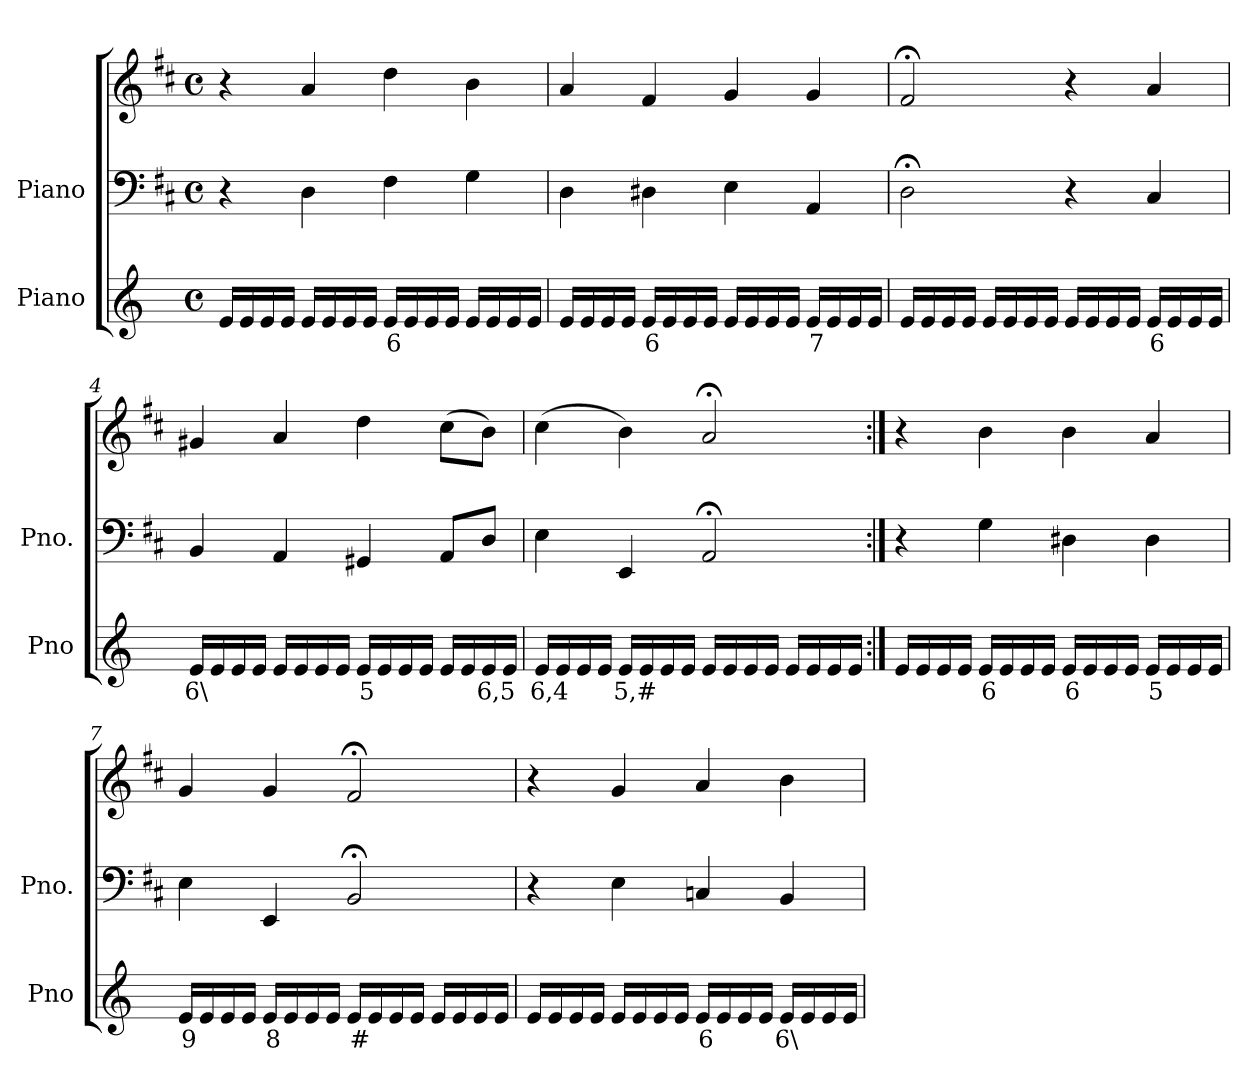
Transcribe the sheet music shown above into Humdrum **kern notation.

**kern	**text	**kern	**kern
*part2	*part2	*part1	*part1
*staff3	*staff3	*staff2	*staff1
*I"Piano	*	*I"Piano	*
*I'Pno	*	*I'Pno.	*
*clefG2	*	*clefF4	*clefG2
*k[]	*	*k[f#c#]	*k[f#c#]
*M4/4	*	*M4/4	*M4/4
*met(c)	*	*met(c)	*met(c)
=1	=1	=1	=1
16e/LL	.	4r	4r
16e/	.	.	.
16e/	.	.	.
16e/JJ	.	.	.
16e/LL	.	4D\	4a/
16e/	.	.	.
16e/	.	.	.
16e/JJ	.	.	.
!	!LO:LY:b	!	!
16e/LL	6	4F#\	4dd\
16e/	.	.	.
16e/	.	.	.
16e/JJ	.	.	.
16e/LL	.	4G\	4b\
16e/	.	.	.
16e/	.	.	.
16e/JJ	.	.	.
=2	=2	=2	=2
16e/LL	.	4D\	4a/
16e/	.	.	.
16e/	.	.	.
16e/JJ	.	.	.
!	!LO:LY:b	!	!
16e/LL	6	4D#X\	4f#/
16e/	.	.	.
16e/	.	.	.
16e/JJ	.	.	.
16e/LL	.	4E\	4g/
16e/	.	.	.
16e/	.	.	.
16e/JJ	.	.	.
!	!LO:LY:b	!	!
16e/LL	7	4AA/	4g/
16e/	.	.	.
16e/	.	.	.
16e/JJ	.	.	.
=3	=3	=3	=3
16e/LL	.	2D;<\	2f#;</
16e/	.	.	.
16e/	.	.	.
16e/JJ	.	.	.
16e/LL	.	.	.
16e/	.	.	.
16e/	.	.	.
16e/JJ	.	.	.
16e/LL	.	4r	4r
16e/	.	.	.
16e/	.	.	.
16e/JJ	.	.	.
!	!LO:LY:b	!	!
16e/LL	6	4C#/	4a/
16e/	.	.	.
16e/	.	.	.
16e/JJ	.	.	.
=4	=4	=4	=4
!	!LO:LY:b	!	!
16e/LL	6\	4BB/	4g#X/
16e/	.	.	.
16e/	.	.	.
16e/JJ	.	.	.
16e/LL	.	4AA/	4a/
16e/	.	.	.
16e/	.	.	.
16e/JJ	.	.	.
!	!LO:LY:b	!	!
16e/LL	5	4GG#X/	4dd\
16e/	.	.	.
16e/	.	.	.
16e/JJ	.	.	.
16e/LL	.	8AA/L	(>8cc#\L
16e/	.	.	.
!	!LO:LY:b	!	!
16e/	6,5	8D/J	8b\J)
16e/JJ	.	.	.
=5	=5	=5	=5
!	!LO:LY:b	!	!
16e/LL	6,4	4E\	(>4cc#\
16e/	.	.	.
16e/	.	.	.
16e/JJ	.	.	.
!	!LO:LY:b	!	!
16e/LL	5,#	4EE/	4b\)
16e/	.	.	.
16e/	.	.	.
16e/JJ	.	.	.
16e/LL	.	2AA;</	2a;</
16e/	.	.	.
16e/	.	.	.
16e/JJ	.	.	.
16e/LL	.	.	.
16e/	.	.	.
16e/	.	.	.
16e/JJ	.	.	.
=6:|!	=6:|!	=6:|!	=6:|!
16e/LL	.	4r	4r
16e/	.	.	.
16e/	.	.	.
16e/JJ	.	.	.
!	!LO:LY:b	!	!
16e/LL	6	4G\	4b\
16e/	.	.	.
16e/	.	.	.
16e/JJ	.	.	.
!	!LO:LY:b	!	!
16e/LL	6	4D#X\	4b\
16e/	.	.	.
16e/	.	.	.
16e/JJ	.	.	.
!	!LO:LY:b	!	!
16e/LL	5	4D#\	4a/
16e/	.	.	.
16e/	.	.	.
16e/JJ	.	.	.
=7	=7	=7	=7
!	!LO:LY:b	!	!
16e/LL	9	4E\	4g/
16e/	.	.	.
16e/	.	.	.
16e/JJ	.	.	.
!	!LO:LY:b	!	!
16e/LL	8	4EE/	4g/
16e/	.	.	.
16e/	.	.	.
16e/JJ	.	.	.
!	!LO:LY:b	!	!
16e/LL	#	2BB;</	2f#;</
16e/	.	.	.
16e/	.	.	.
16e/JJ	.	.	.
16e/LL	.	.	.
16e/	.	.	.
16e/	.	.	.
16e/JJ	.	.	.
=8	=8	=8	=8
16e/LL	.	4r	4r
16e/	.	.	.
16e/	.	.	.
16e/JJ	.	.	.
16e/LL	.	4E\	4g/
16e/	.	.	.
16e/	.	.	.
16e/JJ	.	.	.
!	!LO:LY:b	!	!
16e/LL	6	4Cn/	4a/
16e/	.	.	.
16e/	.	.	.
16e/JJ	.	.	.
!	!LO:LY:b	!	!
16e/LL	6\	4BB/	4b\
16e/	.	.	.
16e/	.	.	.
16e/JJ	.	.	.
=	=	=	=
*-	*-	*-	*-
